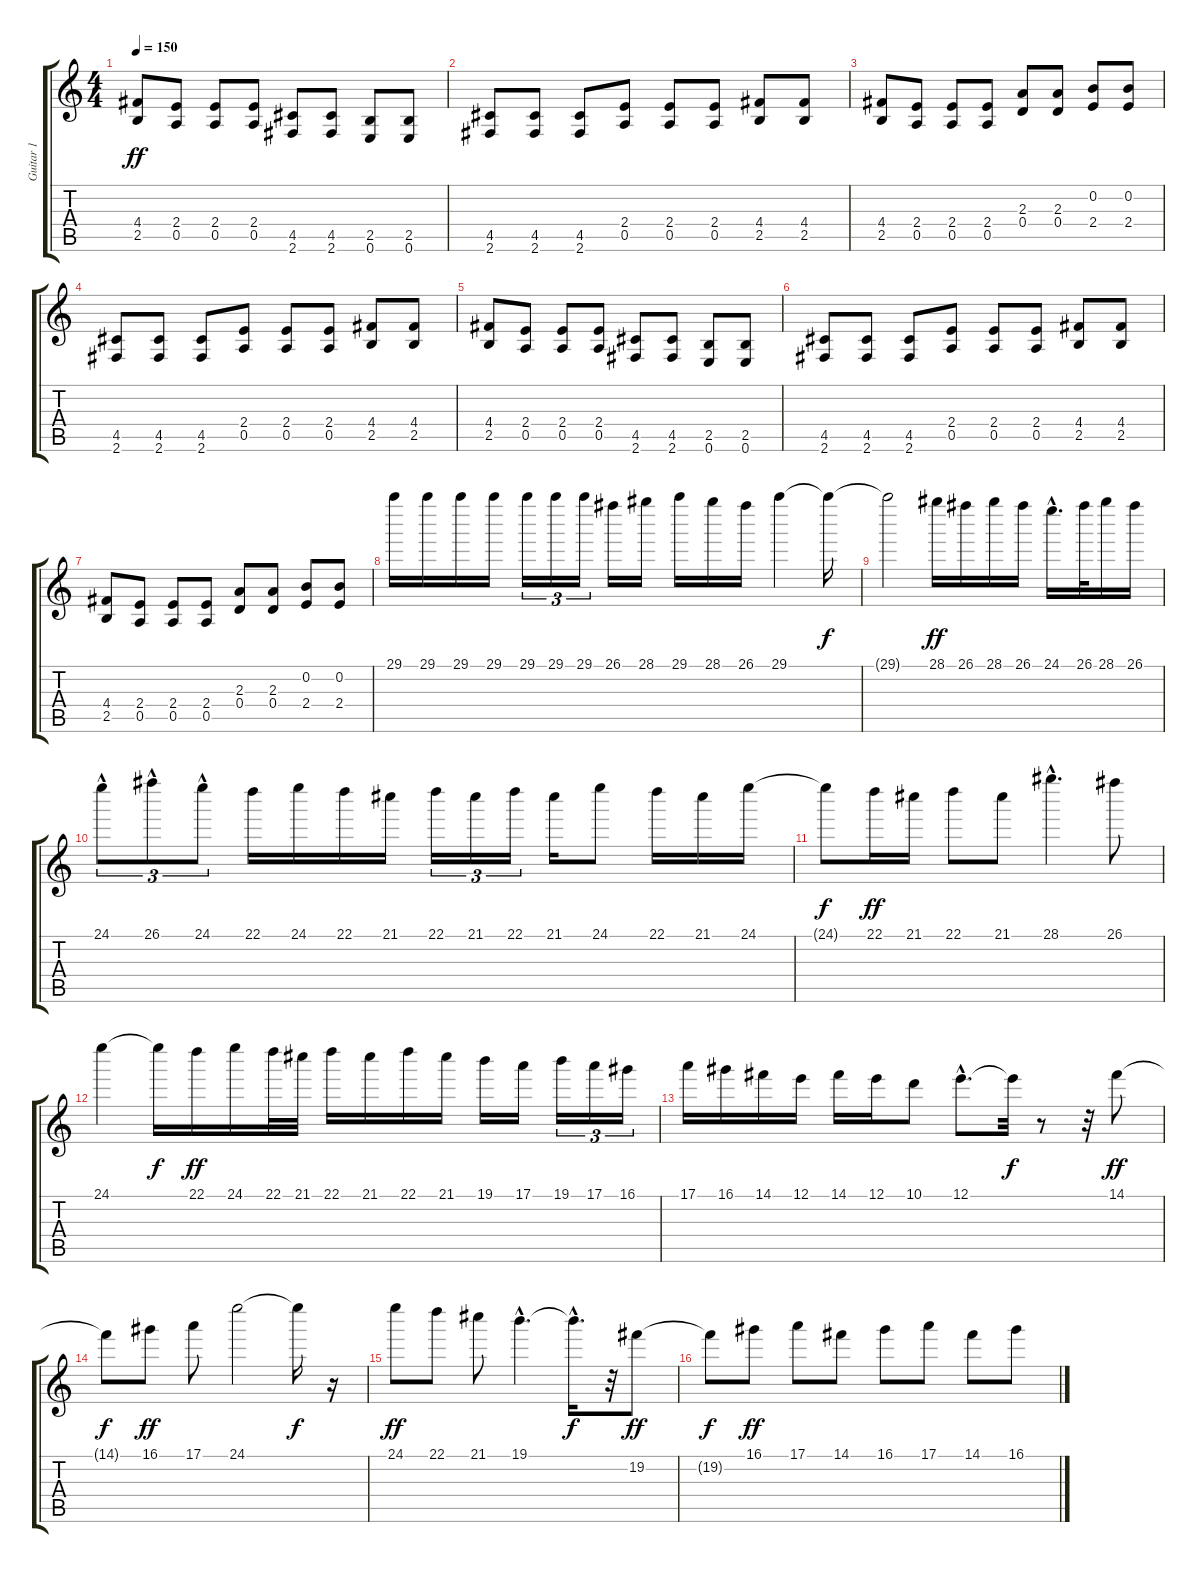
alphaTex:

\track ("Guitar 1" "Guitar 1") {instrument electricguitarmuted}
\staff {score tabs}
\tuning (E4 B3 G3 D3 A2 E2) {hide}
\ts (4 4)
\tempo 150
\clef g2
\ks c
(4.4 2.5).8{dy ff} (2.4 0.5).8 (2.4 0.5).8 (2.4 0.5).8 (4.5 2.6).8 (4.5 2.6).8 (2.5 0.6).8 (2.5 0.6).8 |
(4.5 2.6).8 (4.5 2.6).8 (4.5 2.6).8 (2.4 0.5).8 (2.4 0.5).8 (2.4 0.5).8 (4.4 2.5).8 (4.4 2.5).8 |
(4.4 2.5).8 (2.4 0.5).8 (2.4 0.5).8 (2.4 0.5).8 (2.3 0.4).8 (2.3 0.4).8 (0.2 2.4).8 (0.2 2.4).8 |
(4.5 2.6).8 (4.5 2.6).8 (4.5 2.6).8 (2.4 0.5).8 (2.4 0.5).8 (2.4 0.5).8 (4.4 2.5).8 (4.4 2.5).8 |
(4.4 2.5).8 (2.4 0.5).8 (2.4 0.5).8 (2.4 0.5).8 (4.5 2.6).8 (4.5 2.6).8 (2.5 0.6).8 (2.5 0.6).8 |
(4.5 2.6).8 (4.5 2.6).8 (4.5 2.6).8 (2.4 0.5).8 (2.4 0.5).8 (2.4 0.5).8 (4.4 2.5).8 (4.4 2.5).8 |
(4.4 2.5).8 (2.4 0.5).8 (2.4 0.5).8 (2.4 0.5).8 (2.3 0.4).8 (2.3 0.4).8 (0.2 2.4).8 (0.2 2.4).8 |
29.1.16{instrument distortionguitar} 29.1.16 29.1.16 29.1.16 29.1.16{tu (3 2)} 29.1.16{tu (3 2)} 29.1.16{tu (3 2)} 26.1.16 28.1.16 29.1.16 28.1.16 26.1.16 29.1.4 29.1{t}.16{dy f} |
29.1{t}.2 28.1.16{dy ff} 26.1.16 28.1.16 26.1.16 24.1{hac}.16{d} 26.1.32 28.1.16 26.1.16 |
24.1{hac}.8{tu (3 2)} 26.1{hac}.8{tu (3 2)} 24.1{hac}.8{tu (3 2)} 22.1.16 24.1.16 22.1.16 21.1.16 22.1.16{tu (3 2)} 21.1.16{tu (3 2)} 22.1.16{tu (3 2)} 21.1.16 24.1.8 22.1.16 21.1.16 24.1.16 |
24.1{t}.8{dy f} 22.1.16{dy ff} 21.1.16 22.1.8 21.1.8 28.1{hac}.4{d} 26.1.8 |
24.1.4 24.1{t}.16{dy f} 22.1.16{dy ff} 24.1.16 22.1.32 21.1.32 22.1.16 21.1.16 22.1.16 21.1.16 19.1.16 17.1.16 19.1.16{tu (3 2)} 17.1.16{tu (3 2)} 16.1.16{tu (3 2)} |
17.1.16 16.1.16 14.1.16 12.1.16 14.1.16 12.1.16 10.1.8 12.1{hac}.8{d} 12.1{t}.32{dy f} r.8 r.32 14.1.8{dy ff} |
14.1{t}.8{dy f} 16.1.8{dy ff} 17.1.8 24.1.2 24.1{t}.16{dy f} r.16 |
24.1.8{dy ff} 22.1.8 21.1.8 19.1{hac}.4{d} 19.1{hac t}.16{d dy f} r.32 19.2.8{dy ff} |
19.2{t}.8{dy f} 16.1.8{dy ff} 17.1.8 14.1.8 16.1.8 17.1.8 14.1.8 16.1.8
